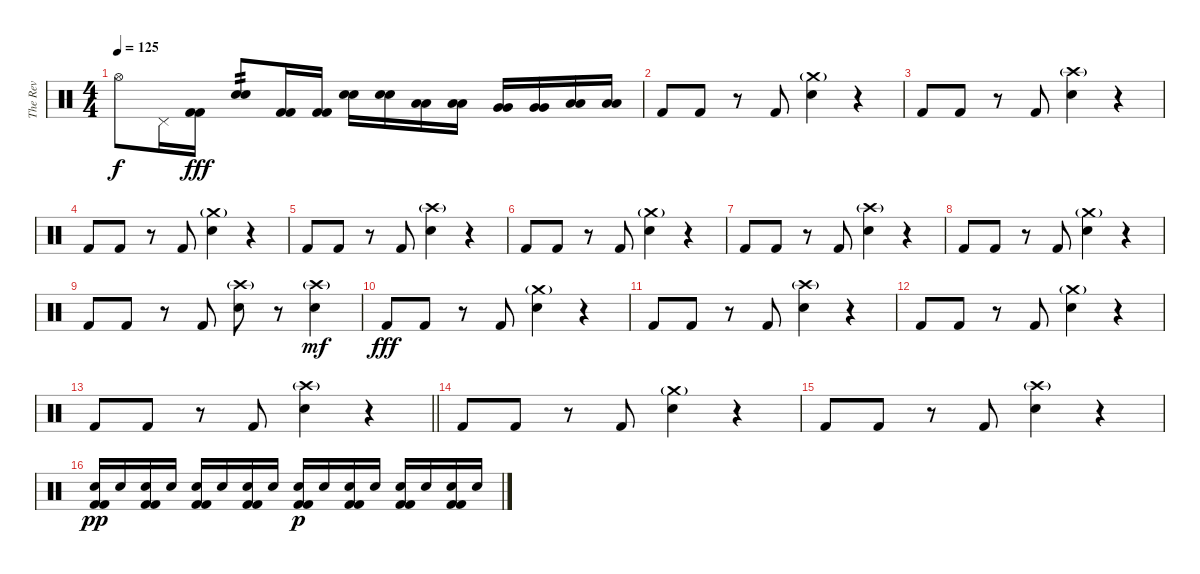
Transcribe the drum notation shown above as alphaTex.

\track ("The Rev" "The Rev") {instrument percussion}
\staff {score}
\articulation defaults
\ts (4 4)
\tempo 125
\clef neutral
\ks c "Hi-Hat (open)".8{dy f} "Pedal Hi-Hat (hit)".16
("Kick (hit) 2" "Kick (hit) 2").16{dy fff} ("Electric Snare (hit)" "Electric Snare (hit)").8{tp 2} ("Kick (hit) 2" "Kick (hit) 2").16 ("Kick (hit) 2" "Kick (hit) 2").16 ("Electric Snare (hit)" "Electric Snare (hit)").16 ("Electric Snare (hit)" "Electric Snare (hit)").16 ("Low Tom (hit)" "Low Tom (hit)").16 ("Low Tom (hit)" "Low Tom (hit)").16 ("Very Low Tom (hit)" "Very Low Tom (hit)").16 ("Very Low Tom (hit)" "Very Low Tom (hit)").16 ("Low Floor Tom (hit)" "Low Floor Tom (hit)").16 ("Low Floor Tom (hit)" "Low Floor Tom (hit)").16 |
"Kick (hit) 2".8 "Kick (hit) 2".8 r.8 "Kick (hit) 2".8 ("Crash medium (hit)"{g} "Electric Snare (hit)").4 r.4 |
"Kick (hit) 2".8 "Kick (hit) 2".8 r.8 "Kick (hit) 2".8 ("Crash high (hit)"{g} "Electric Snare (hit)").4 r.4 |
"Kick (hit) 2".8 "Kick (hit) 2".8 r.8 "Kick (hit) 2".8 ("Crash medium (hit)"{g} "Electric Snare (hit)").4 r.4 |
"Kick (hit) 2".8 "Kick (hit) 2".8 r.8 "Kick (hit) 2".8 ("Crash high (hit)"{g} "Electric Snare (hit)").4 r.4 |
"Kick (hit) 2".8 "Kick (hit) 2".8 r.8 "Kick (hit) 2".8 ("Crash medium (hit)"{g} "Electric Snare (hit)").4 r.4 |
"Kick (hit) 2".8 "Kick (hit) 2".8 r.8 "Kick (hit) 2".8 ("Crash high (hit)"{g} "Electric Snare (hit)").4 r.4 |
"Kick (hit) 2".8 "Kick (hit) 2".8 r.8 "Kick (hit) 2".8 ("Crash medium (hit)"{g} "Electric Snare (hit)").4 r.4 |
"Kick (hit) 2".8 "Kick (hit) 2".8 r.8 "Kick (hit) 2".8 ("Crash high (hit)"{g} "Electric Snare (hit)").8 r.8 ("Crash high (hit)"{g} "Electric Snare (hit)").4{dy mf} |
"Kick (hit) 2".8{dy fff} "Kick (hit) 2".8 r.8 "Kick (hit) 2".8 ("Crash medium (hit)"{g} "Electric Snare (hit)").4 r.4 |
"Kick (hit) 2".8 "Kick (hit) 2".8 r.8 "Kick (hit) 2".8 ("Crash high (hit)"{g} "Electric Snare (hit)").4 r.4 |
"Kick (hit) 2".8 "Kick (hit) 2".8 r.8 "Kick (hit) 2".8 ("Crash medium (hit)"{g} "Electric Snare (hit)").4 r.4 |
\barLineRight lightlight "Kick (hit) 2".8 "Kick (hit) 2".8
r.8 "Kick (hit) 2".8 ("Crash high (hit)"{g} "Electric Snare (hit)").4 r.4 |
"Kick (hit) 2".8 "Kick (hit) 2".8 r.8 "Kick (hit) 2".8 ("Crash medium (hit)"{g} "Electric Snare (hit)").4 r.4 |
"Kick (hit) 2".8 "Kick (hit) 2".8 r.8 "Kick (hit) 2".8 ("Crash high (hit)"{g} "Electric Snare (hit)").4 r.4 |
("Electric Snare (hit)" "Kick (hit) 2" "Kick (hit) 2").16{dy pp} "Electric Snare (hit)".16 ("Electric Snare (hit)" "Kick (hit) 2" "Kick (hit) 2").16 "Electric Snare (hit)".16 ("Electric Snare (hit)" "Kick (hit) 2" "Kick (hit) 2").16 "Electric Snare (hit)".16 ("Electric Snare (hit)" "Kick (hit) 2" "Kick (hit) 2").16 "Electric Snare (hit)".16 ("Electric Snare (hit)" "Kick (hit) 2" "Kick (hit) 2").16{dy p} "Electric Snare (hit)".16 ("Electric Snare (hit)" "Kick (hit) 2" "Kick (hit) 2").16 "Electric Snare (hit)".16 ("Electric Snare (hit)" "Kick (hit) 2" "Kick (hit) 2").16 "Electric Snare (hit)".16 ("Electric Snare (hit)" "Kick (hit) 2" "Kick (hit) 2").16 "Electric Snare (hit)".16
